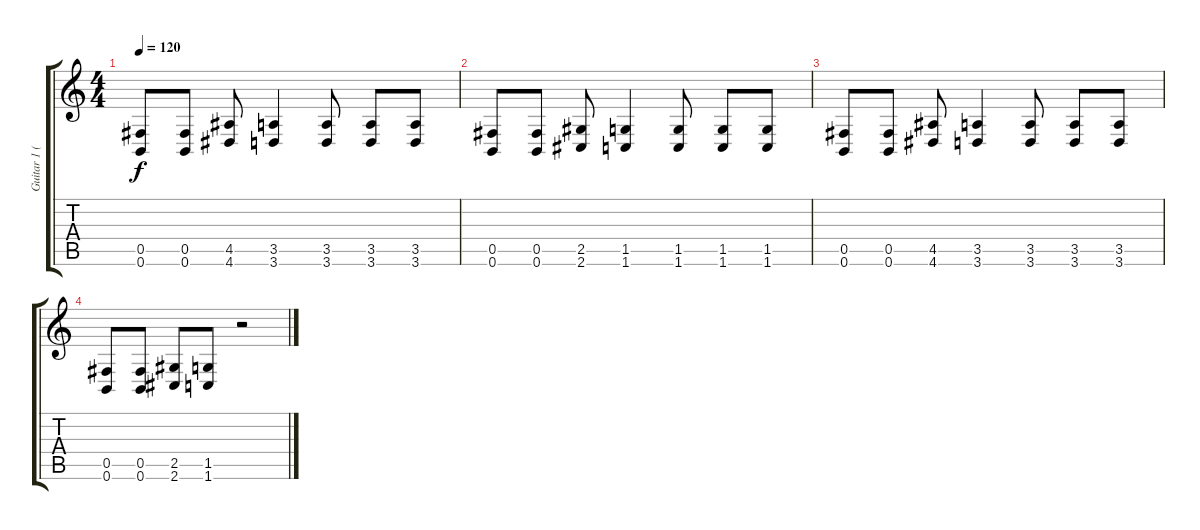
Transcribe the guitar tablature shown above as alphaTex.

\track ("Guitar 1 (M.Rohringer)" "Guitar 1 (") {instrument distortionguitar}
\staff {score tabs}
\tuning (Db4 Ab3 E3 B2 Gb2 B1) {hide}
\ts (4 4)
\tempo 120
\clef g2
\ks c
(0.5 0.6).8{dy f} (0.5 0.6).8 (4.5 4.6).8 (3.5 3.6).4 (3.5 3.6).8 (3.5 3.6).8 (3.5 3.6).8 |
(0.5 0.6).8 (0.5 0.6).8 (2.5 2.6).8 (1.5 1.6).4 (1.5 1.6).8 (1.5 1.6).8 (1.5 1.6).8 |
(0.5 0.6).8 (0.5 0.6).8 (4.5 4.6).8 (3.5 3.6).4 (3.5 3.6).8 (3.5 3.6).8 (3.5 3.6).8 |
(0.5 0.6).8 (0.5 0.6).8 (2.5 2.6).8 (1.5 1.6).8 r.2
